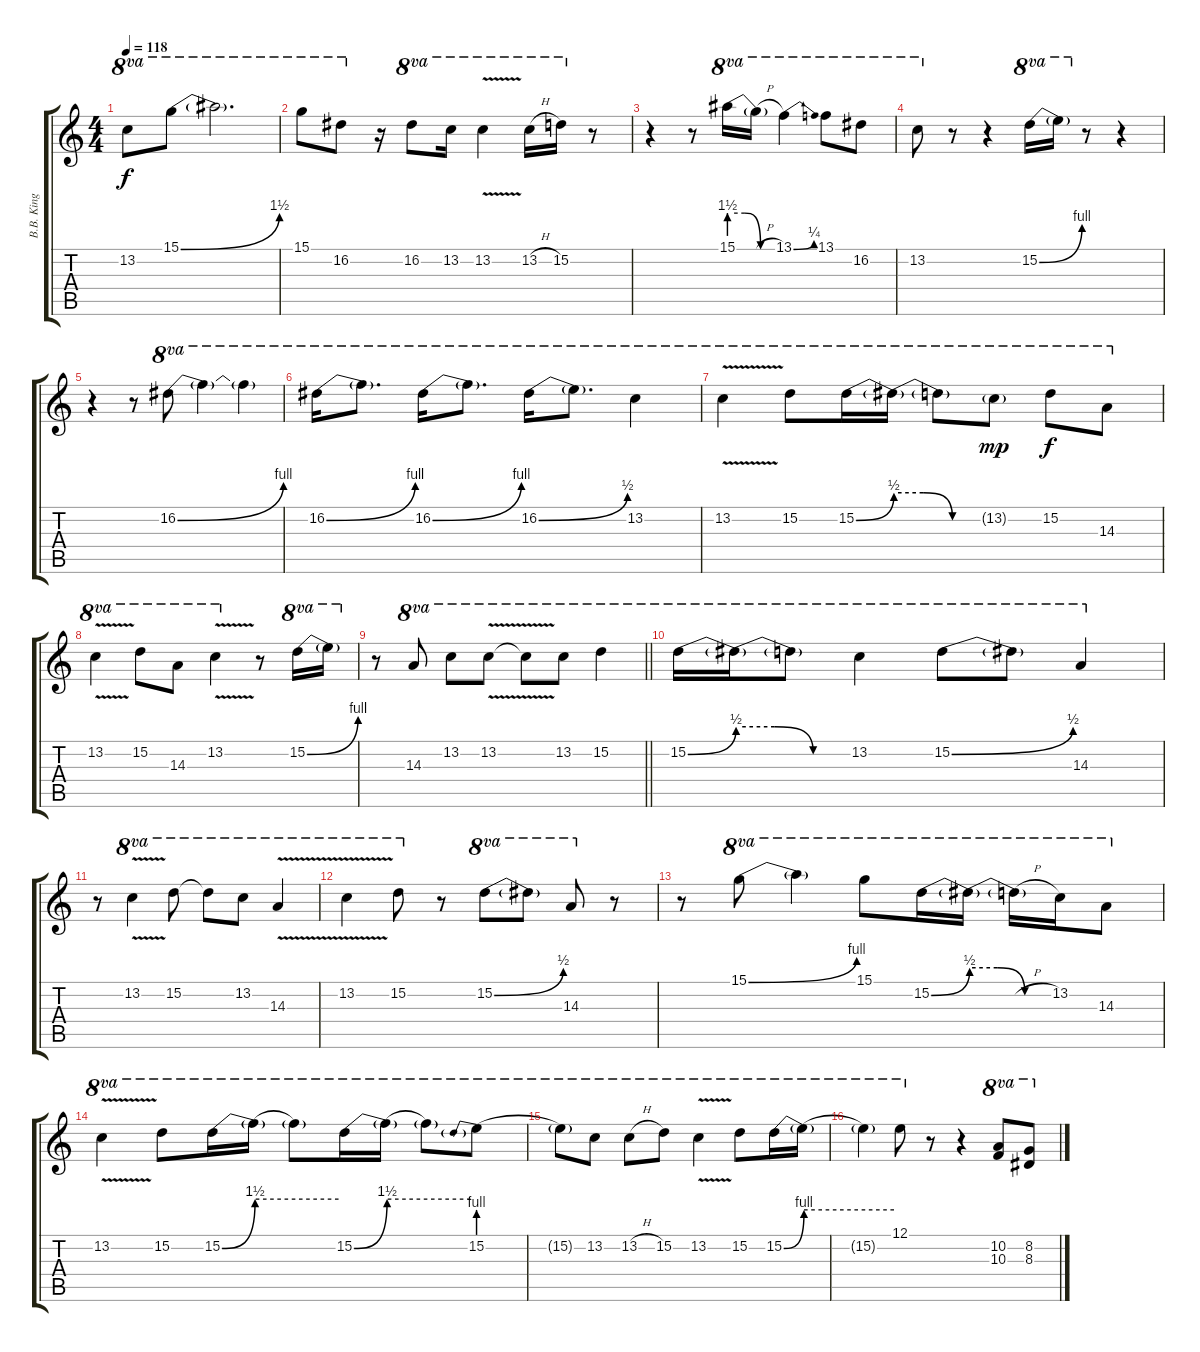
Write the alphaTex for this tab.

\track ("B.B. King - Electric Guitar" "B.B. King ") {instrument overdrivenguitar}
\staff {score tabs}
\tuning (E4 B3 G3 D3 A2 E2) {hide}
\ts (4 4)
\tempo 118
\clef g2
\ks c
13.2{t}.8{ot 8va dy f} 15.1{be (bend 0 0 60 6)}.8{ot 8va} 15.1{t}.2{d ot 8va} |
15.1.8{ot 8va} 16.2.8{ot 8va} r.16 16.2.8{ot 8va} 13.2.16{ot 8va} 13.2{v}.4{ot 8va} 13.2{h}.16{ot 8va} 15.2.16{ot 8va} r.8 |
r.4 r.8 15.1{be (custom 0 6 20 6 40 0 60 0)}.16{ot 8va} 15.1{h t}.16{ot 8va} 13.1{be (bend 0 0 60 1)}.4{ot 8va} 13.1.8{ot 8va} 16.2.8{ot 8va} |
13.2.8{ot 8va} r.8 r.4 15.2{be (bend 0 0 60 4)}.16{ot 8va} 15.2{t}.16{ot 8va} r.8 r.4 |
r.4 r.8 16.2{be (bend 0 0 60 4)}.8{ot 8va} 16.2{t}.4{ot 8va} 16.2{t}.4{ot 8va} |
16.2{be (bend 0 0 60 4)}.16{ot 8va} 16.2{t}.8{d ot 8va} 16.2{be (bend 0 0 60 4)}.16{ot 8va} 16.2{t}.8{d ot 8va} 16.2{be (bend 0 0 60 2)}.16{ot 8va} 16.2{t}.8{d ot 8va} 13.2.4{ot 8va} |
13.2{v}.4{ot 8va} 15.2.8{ot 8va} 15.2{be (bend 0 0 60 2)}.16{ot 8va} 15.2{be (custom 0 2 20 2 40 0 60 0) t}.16{ot 8va} 15.2{t}.8{ot 8va} 13.2{g}.8{ot 8va dy mp} 15.2.8{ot 8va dy f} 14.3.8{ot 8va} |
13.2{v}.4{ot 8va} 15.2.8{ot 8va} 14.3.8{ot 8va} 13.2{v}.4{ot 8va} r.8 15.2{be (bend 0 0 60 4)}.16{ot 8va} 15.2{t}.16{ot 8va} |
\barLineRight lightlight
r.8 14.3.8{ot 8va} 13.2.8{ot 8va} 13.2{v}.8{ot 8va} 13.2{v t}.8{ot 8va} 13.2.8{ot 8va} 15.2.4{ot 8va} |
15.2{be (bend 0 0 60 2)}.16{ot 8va} 15.2{be (custom 0 2 20 2 40 0 60 0) t}.16{ot 8va} 15.2{t}.8{ot 8va} 13.2.4{ot 8va} 15.2{be (bend 0 0 60 2)}.8{ot 8va} 15.2{t}.8{ot 8va} 14.3.4{ot 8va} |
r.8 13.2{v}.4{ot 8va} 15.2.8{ot 8va} 15.2{t}.8{ot 8va} 13.2.8{ot 8va} 14.3{v}.4{ot 8va} |
13.2{v}.4{ot 8va} 15.2.8{ot 8va} r.8 15.2{be (bend 0 0 60 2)}.8{ot 8va} 15.2{t}.8{ot 8va} 14.3.8{ot 8va} r.8 |
r.8 15.1{be (bend 0 0 60 4)}.8{ot 8va} 15.1{t}.4{ot 8va} 15.1.8{ot 8va} 15.2{be (bend 0 0 60 2)}.16{ot 8va} 15.2{be (custom 0 2 20 2 40 0 60 0) t}.16{ot 8va} 15.2{h t}.16{ot 8va} 13.2.16{ot 8va} 14.3.8{ot 8va} |
13.2{v}.4{ot 8va} 15.2.8{ot 8va} 15.2{be (bend 0 0 60 6)}.16{ot 8va} 15.2{be (hold 0 6 60 6) t}.16{ot 8va} 15.2{t}.8{ot 8va} 15.2{be (bend 0 0 60 6)}.16{ot 8va} 15.2{be (hold 0 6 60 6) t}.16{ot 8va} 15.2{t}.8{ot 8va} 15.2{be (prebend 0 4 60 4)}.8{ot 8va} |
15.2{t}.8{ot 8va} 13.2.8{ot 8va} 13.2{h}.8{ot 8va} 15.2.8{ot 8va} 13.2{v}.4{ot 8va} 15.2.8{ot 8va} 15.2{be (bend 0 0 60 4)}.16{ot 8va} 15.2{be (hold 0 4 60 4) t}.16{ot 8va} |
15.2{t}.4{ot 8va} 12.1.8{ot 8va} r.8 r.4 (10.2 10.3).8{ot 8va} (8.2 8.3).8{ot 8va}
